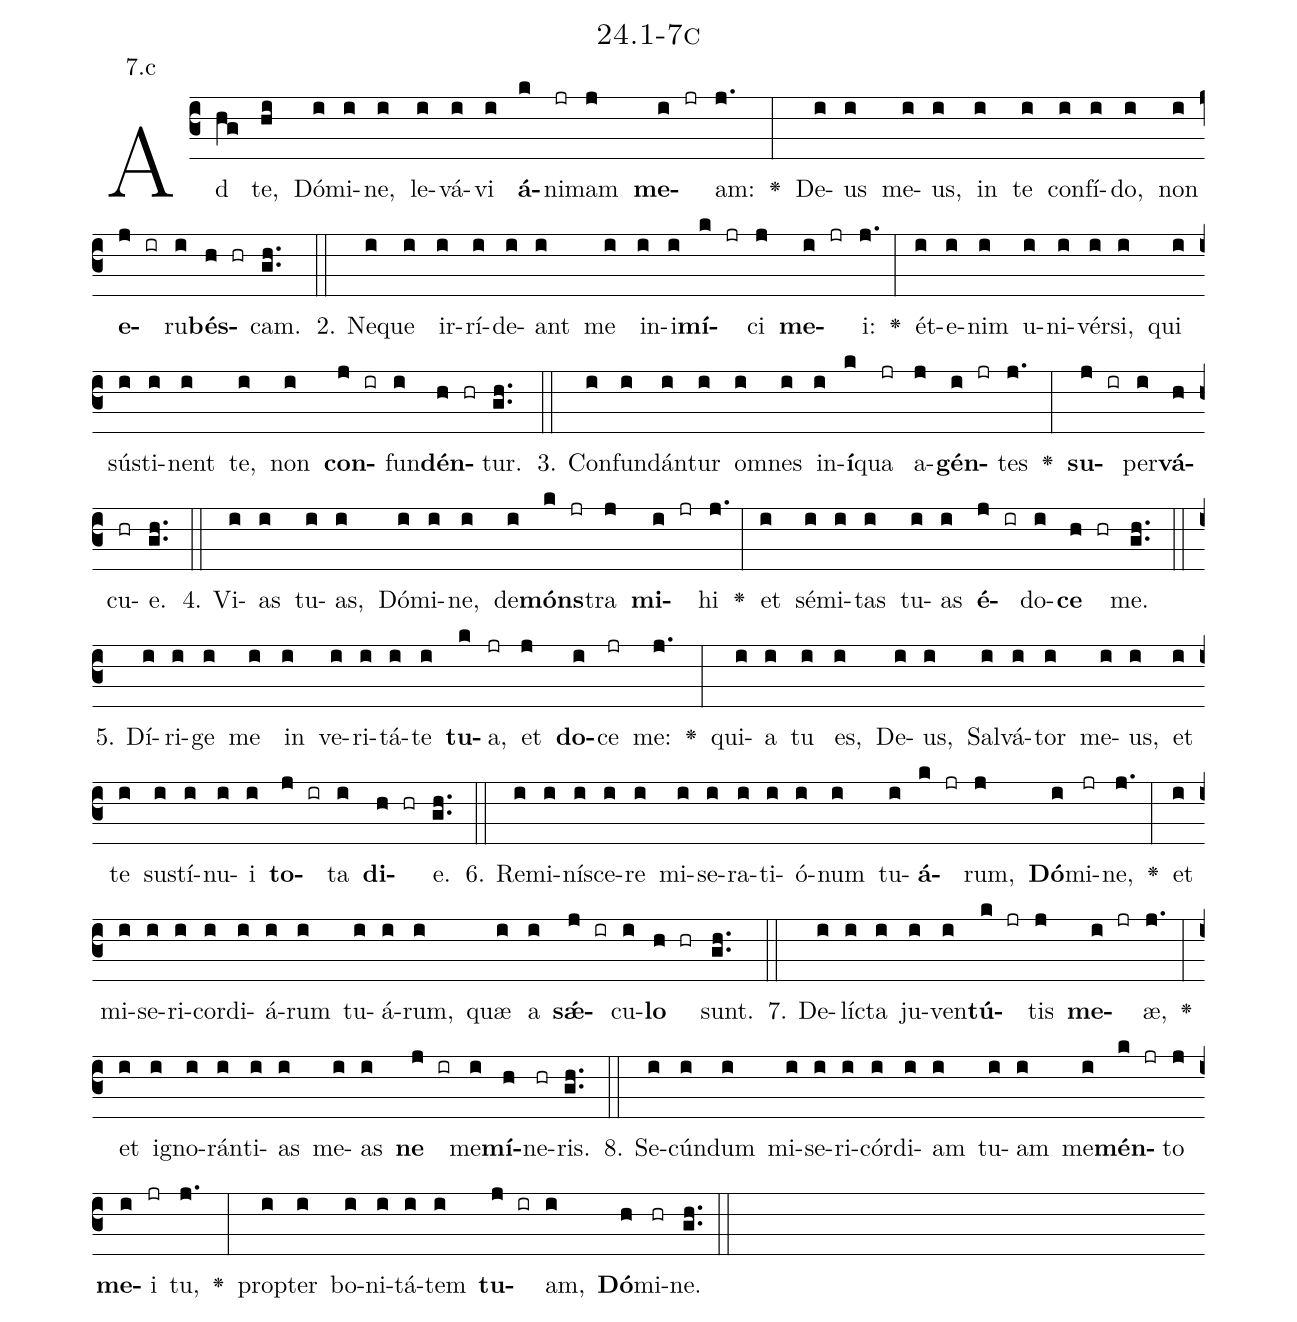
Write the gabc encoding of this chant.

name: 24.1-7c;
annotation: 7.c;
%%
(c3)Ad(hg) te,(hi) Dó(i)mi(i)ne,(i) le(i)vá(i)vi(i) <b>á</b>(k)ni(jr)mam(j) <b>me</b>(i jr)am:(j.) <v>\greheightstar</v>(:) De(i)us(i) me(i)us,(i) in(i) te(i) con(i)fí(i)do,(i) non(i) <b>e</b>(j ir)ru(i)<b>bés</b>(h hr)cam.(gh..) (::)
2. Ne(i)que(i) ir(i)rí(i)de(i)ant(i) me(i) in(i)i(i)<b>mí</b>(k jr)ci(j) <b>me</b>(i jr)i:(j.) <v>\greheightstar</v>(:) ét(i)e(i)nim(i) u(i)ni(i)vér(i)si,(i) qui(i) sús(i)ti(i)nent(i) te,(i) non(i) <b>con</b>(j ir)fun(i)<b>dén</b>(h hr)tur.(gh..) (::)
3. Con(i)fun(i)dán(i)tur(i) om(i)nes(i) in(i)<b>í</b>(k)qua(jr) a(j)<b>gén</b>(i jr)tes(j.) <v>\greheightstar</v>(:) <b>su</b>(j ir)per(i)<b>vá</b>(h)cu(hr)e.(gh..) (::)
4. Vi(i)as(i) tu(i)as,(i) Dó(i)mi(i)ne,(i) de(i)<b>móns</b>(k jr)tra(j) <b>mi</b>(i jr)hi(j.) <v>\greheightstar</v>(:) et(i) sé(i)mi(i)tas(i) tu(i)as(i) <b>é</b>(j ir)do(i)<b>ce</b>(h hr) me.(gh..) (::)
5. Dí(i)ri(i)ge(i) me(i) in(i) ve(i)ri(i)tá(i)te(i) <b>tu</b>(k)a,(jr) et(j) <b>do</b>(i)ce(jr) me:(j.) <v>\greheightstar</v>(:) qui(i)a(i) tu(i) es,(i) De(i)us,(i) Sal(i)vá(i)tor(i) me(i)us,(i) et(i) te(i) sus(i)tí(i)nu(i)i(i) <b>to</b>(j ir)ta(i) <b>di</b>(h hr)e.(gh..) (::)
6. Re(i)mi(i)ní(i)sce(i)re(i) mi(i)se(i)ra(i)ti(i)ó(i)num(i) tu(i)<b>á</b>(k jr)rum,(j) <b>Dó</b>(i)mi(jr)ne,(j.) <v>\greheightstar</v>(:) et(i) mi(i)se(i)ri(i)cor(i)di(i)á(i)rum(i) tu(i)á(i)rum,(i) quæ(i) a(i) <b>sǽ</b>(j ir)cu(i)<b>lo</b>(h hr) sunt.(gh..) (::)
7. De(i)líc(i)ta(i) ju(i)ven(i)<b>tú</b>(k jr)tis(j) <b>me</b>(i jr)æ,(j.) <v>\greheightstar</v>(:) et(i) i(i)gno(i)rán(i)ti(i)as(i) me(i)as(i) <b>ne</b>(j ir) me(i)<b>mí</b>(h)ne(hr)ris.(gh..) (::)
8. Se(i)cún(i)dum(i) mi(i)se(i)ri(i)cór(i)di(i)am(i) tu(i)am(i) me(i)<b>mén</b>(k jr)to(j) <b>me</b>(i)i(jr) tu,(j.) <v>\greheightstar</v>(:) prop(i)ter(i) bo(i)ni(i)tá(i)tem(i) <b>tu</b>(j ir)am,(i) <b>Dó</b>(h)mi(hr)ne.(gh..) (::)
